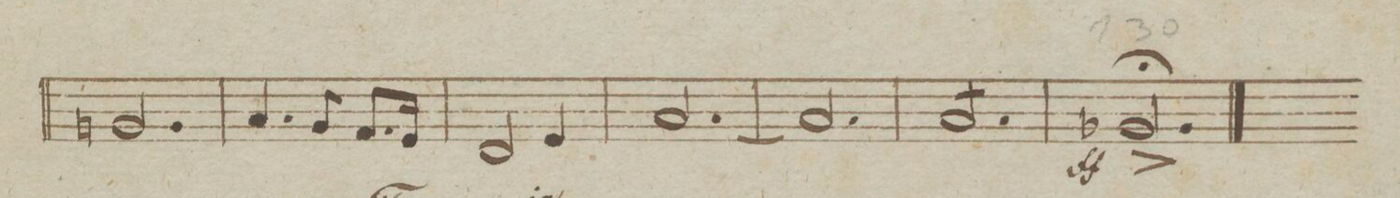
**kern	**dynam
*I"Fagotto Secondo.	*
*clefF4	*
*k[bnenandnf#c#g#d#]	*
*met(c)	*
*M3/4	*
*k[fncngndnb-e-a-]	*
2.BBn/	.
=121	=121
4.C/	.
8BB-/	.
8.AA-/L	.
16GG/Jk	.
=122	=122
2FF/	.
4GG/	.
=123	=123
[2.C/	.
=124	=124
2.C/]	.
=125	=125
*tremolo	*
8C/L	.
8C/	.
8C/	.
8C/	.
8C/	.
8C/J	.
*Xtremolo	*
=126	=126
2.BB-X^<;/	ff
==127	==127
*k[b-e-a-]	*
*M4/4	*
*met(c)	*
*-	*-
